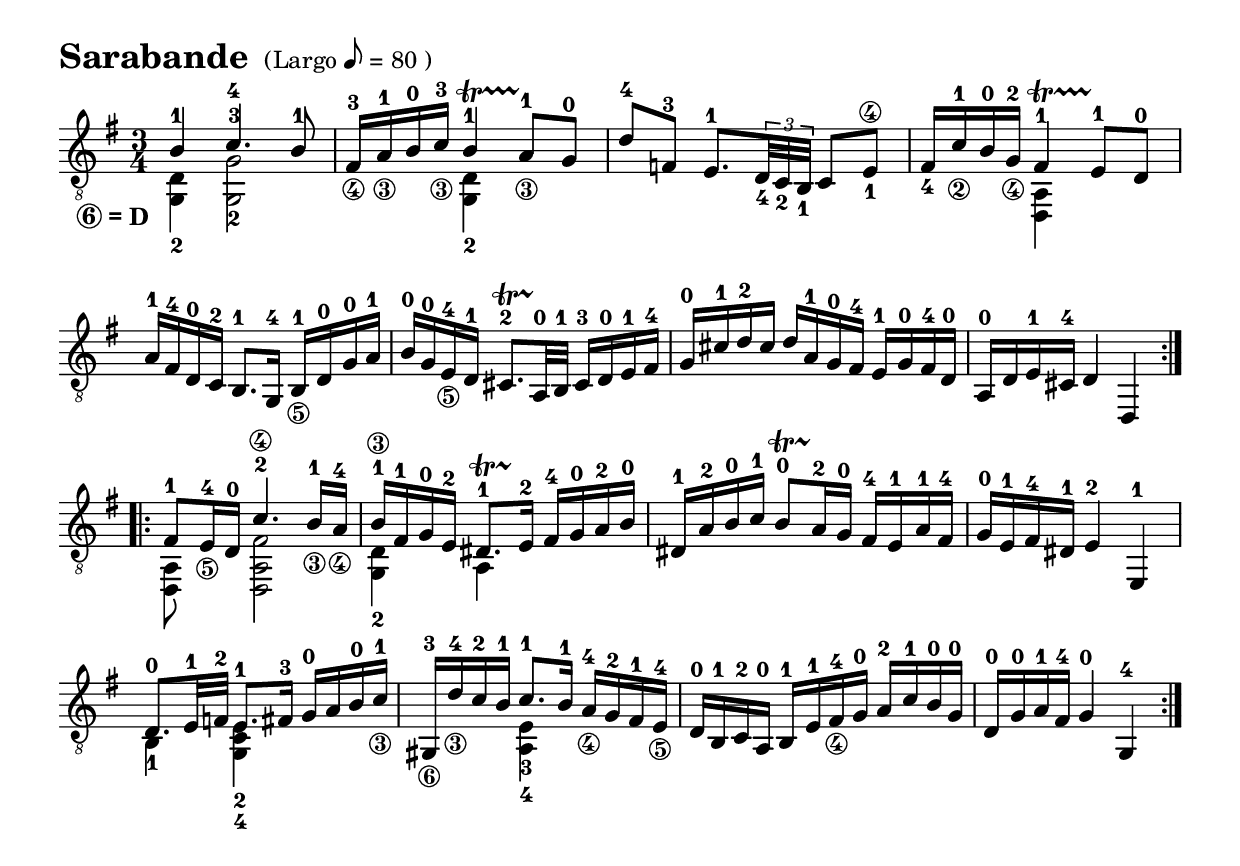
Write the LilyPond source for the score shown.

% This file is part of "Cello Suite in G-major BWV 1007" project
% Copyright on the terms of Creative Commons Legal Code CC0 1.0 Universal license
% Authors: Martyna Danysz (martynadanysz@gmail.com) and Tomasz Bojczuk (seelook@gmail.com)

\version "2.19.80"

\language "deutsch"


\include "global.ly"
\include "paper.ly"

#(set-global-staff-size 21)


%\header {
 % title = \markup  \center-column { \fontsize #3 {"Cello Suite in G-major BWV 1007" } "Sarabande" " "}
  %composer = \markup \center-column { "Johan Sebastian Bach" " " }
%}


\score {
    \header {
    piece = \markup { \bold { \fontsize #3 "Sarabande " }
     \concat {"(Largo " \smaller \smaller \general-align #Y #DOWN \note #"8" #1 " = 80 )" }
    }
  }
  \new Staff {
    \set Staff.midiInstrument="acoustic guitar (nylon)"
    \override Staff.NoteCollision #'merge-differently-headed = ##t
    \override Staff.NoteCollision #'merge-differently-dotted = ##t
    \override Staff.Stem #'length-fraction = #1.2
    \time 3/4
    \key g \major
    \clef "G_8"
    \relative c {
      
     <<{ 
       \once \override TextScript #'extra-offset = #'(-8 . 5) % wyskakuje ostrzeżenie -> log
    h'4^1 _\SCORDATURE c4.^4 h8^1
      | % 2
      fis16_\4-3 a_\3-1 h^0 c_\3-3 h4^1\startTrillSpan a8_\3-1\stopTrillSpan g-0
      | % 3
      d'^4 [f,^3] e8.^1\tuplet 3/2 {d32_4 c_2 h_1} c8 e_1\4
      | % 4
      fis16_4 c'_\2^1 h^0 g_\4^2 fis4^1\startTrillSpan e8^1\stopTrillSpan d^0
      | % 5
      a'16^1 fis^4 d^0 c^2 h8.^1 g16^4 h_\5^1 d^0 g^0 a^1
      | % 6
      h^0 g^0 e_\5^4 d^1 cis8.^2\startTrillSpan a32^0\stopTrillSpan h^1 cis16^3 d^0 e^1 fis^4
      | % 7
      g^0 cis^1 d^2 cis d a^1 g^0 fis^4 e^1 g^0 fis^4 d^0
      | % 8
      a^0 d e^1 cis^4 d4 d,\bar ":|.:" % 
      fis'8^1 e16_\5^4 d^0 c'4.^\4^2 h16_\3^1 a_\4^4     
      | % 18
      h\3-1 fis^1 g^0 e^2 dis8.^1\startTrillSpan e16^2\stopTrillSpan fis^4 g^0 a^2 h^0
      | % 19
      dis,^1 a'^2 h^0 c^1 h8^0\startTrillSpan a16^2\stopTrillSpan g^0 fis^4 e^1 a^1 fis^4
      | % 20
      g^0 e^1 fis^4 dis^1 e4^2 e,^1
      | % 21
      d'8.^0 e32^1 f^2 e8.^1 fis16^3 g^0 a h^0 c^1_\3
      | % 22
      gis,^3_\6 d''^4_\3 c^2 h^1 c8.^1 h16^1 a^4_\4 g^2 fis^1 e^4_\5
      | % 23
      d16^0 h^1 c^2 a^0 h^1 e16^1 fis^4_\4 g^0 a^2 c^1 h^0 g^0
      | % 24
      d^0 g^0 a^1 fis^4 g4^0 g,^4\bar ":|."
      
      |}\\% 33
       
       {<d' g,_2>4 <g,_2g'^3>2
        s4 <g_2 d'>4 s4
        s2.
        s4 <d a'> s4
        s2.
        s2.
        s2.
        s2.
        <a' d,>8 s8 <d, a' fis'>2
        <d' g,_2>4 a4 s4
        s2.
        s2.
        h4_1  <g _4c_2 e>4 s4
        s4 <a_4 e'_3>4
        
        
       }>> \bar ":|."
    }

  }

  \midi {
    \context {
      \Score
      tempoWholesPerMinute = #(ly:make-moment 80 8)
    }
  }
  \layout {
    %ragged-last = ##t
  }

}




